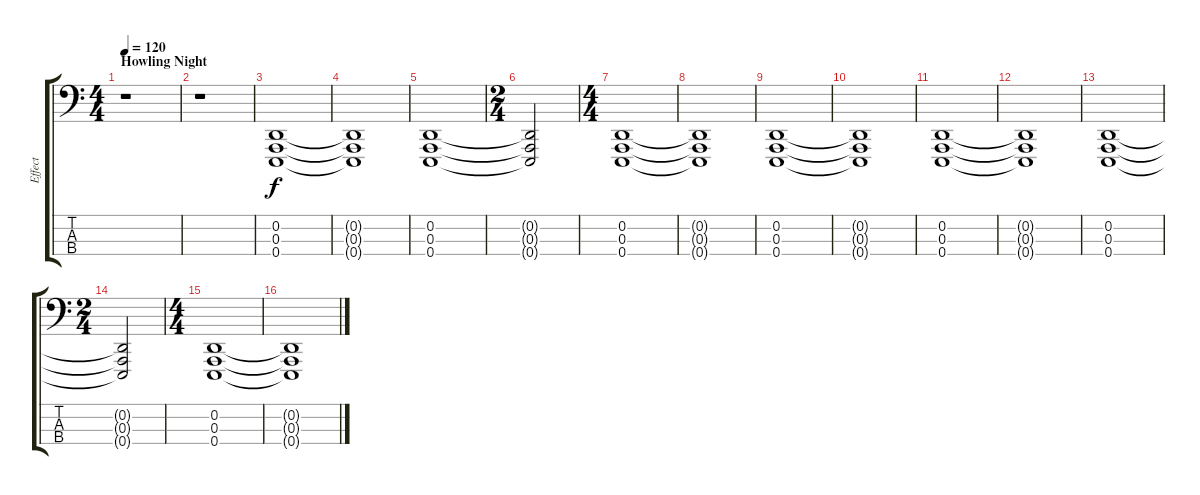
\track ("Effect" "Effect") {instrument seashore}
\staff {score tabs}
\tuning (G2 D2 A1 E1) {hide}
\ts (4 4)
\section ("" "Howling Night")
\tempo 120
\clef f4
\ks c
r.1{dy f} |
r.1 |
(0.2 0.3 0.4).1 |
(0.2{t} 0.3{t} 0.4{t}).1 |
(0.2 0.3 0.4).1 |
\ts (2 4)
(0.2{t} 0.3{t} 0.4{t}).2 |
\ts (4 4)
(0.2 0.3 0.4).1 |
(0.2{t} 0.3{t} 0.4{t}).1 |
(0.2 0.3 0.4).1 |
(0.2{t} 0.3{t} 0.4{t}).1 |
(0.2 0.3 0.4).1 |
(0.2{t} 0.3{t} 0.4{t}).1 |
(0.2 0.3 0.4).1 |
\ts (2 4)
(0.2{t} 0.3{t} 0.4{t}).2 |
\ts (4 4)
(0.2 0.3 0.4).1 |
(0.2{t} 0.3{t} 0.4{t}).1
